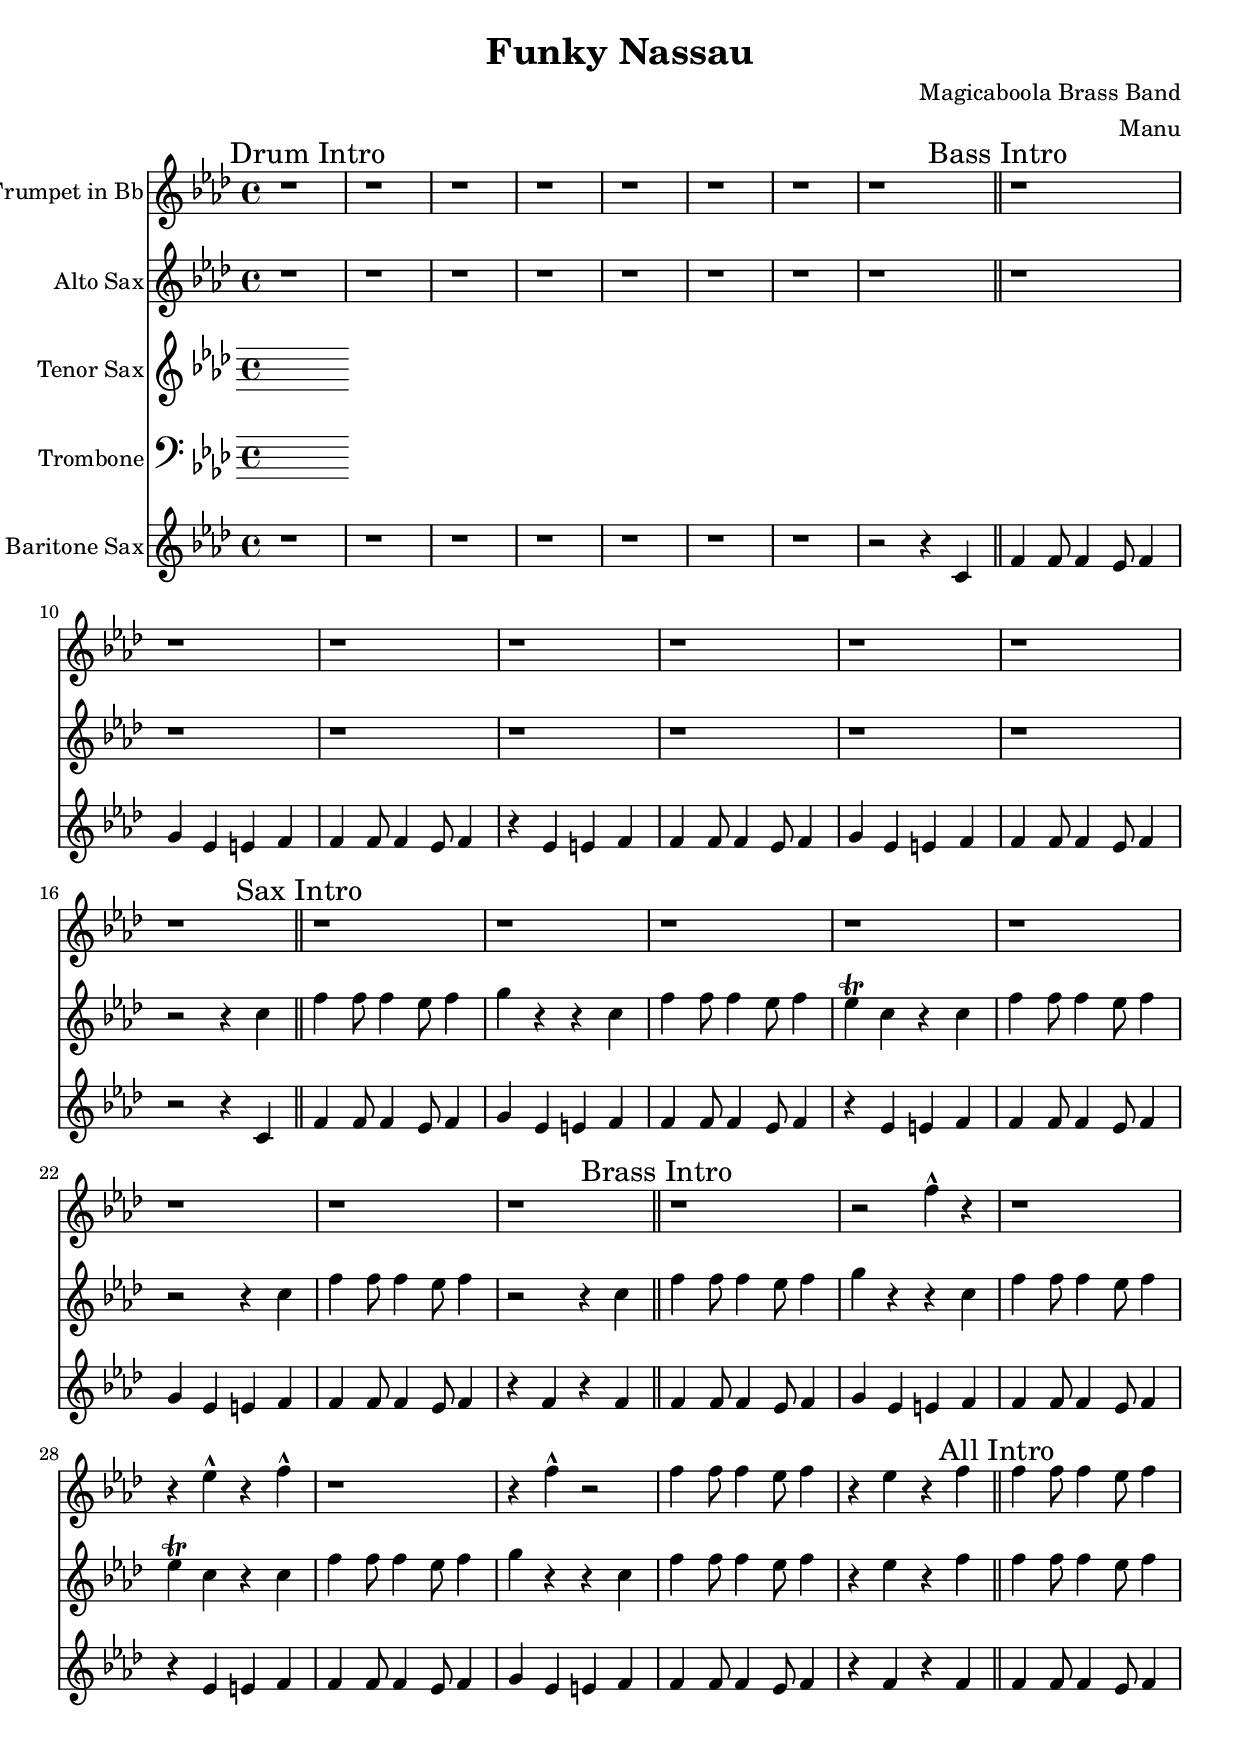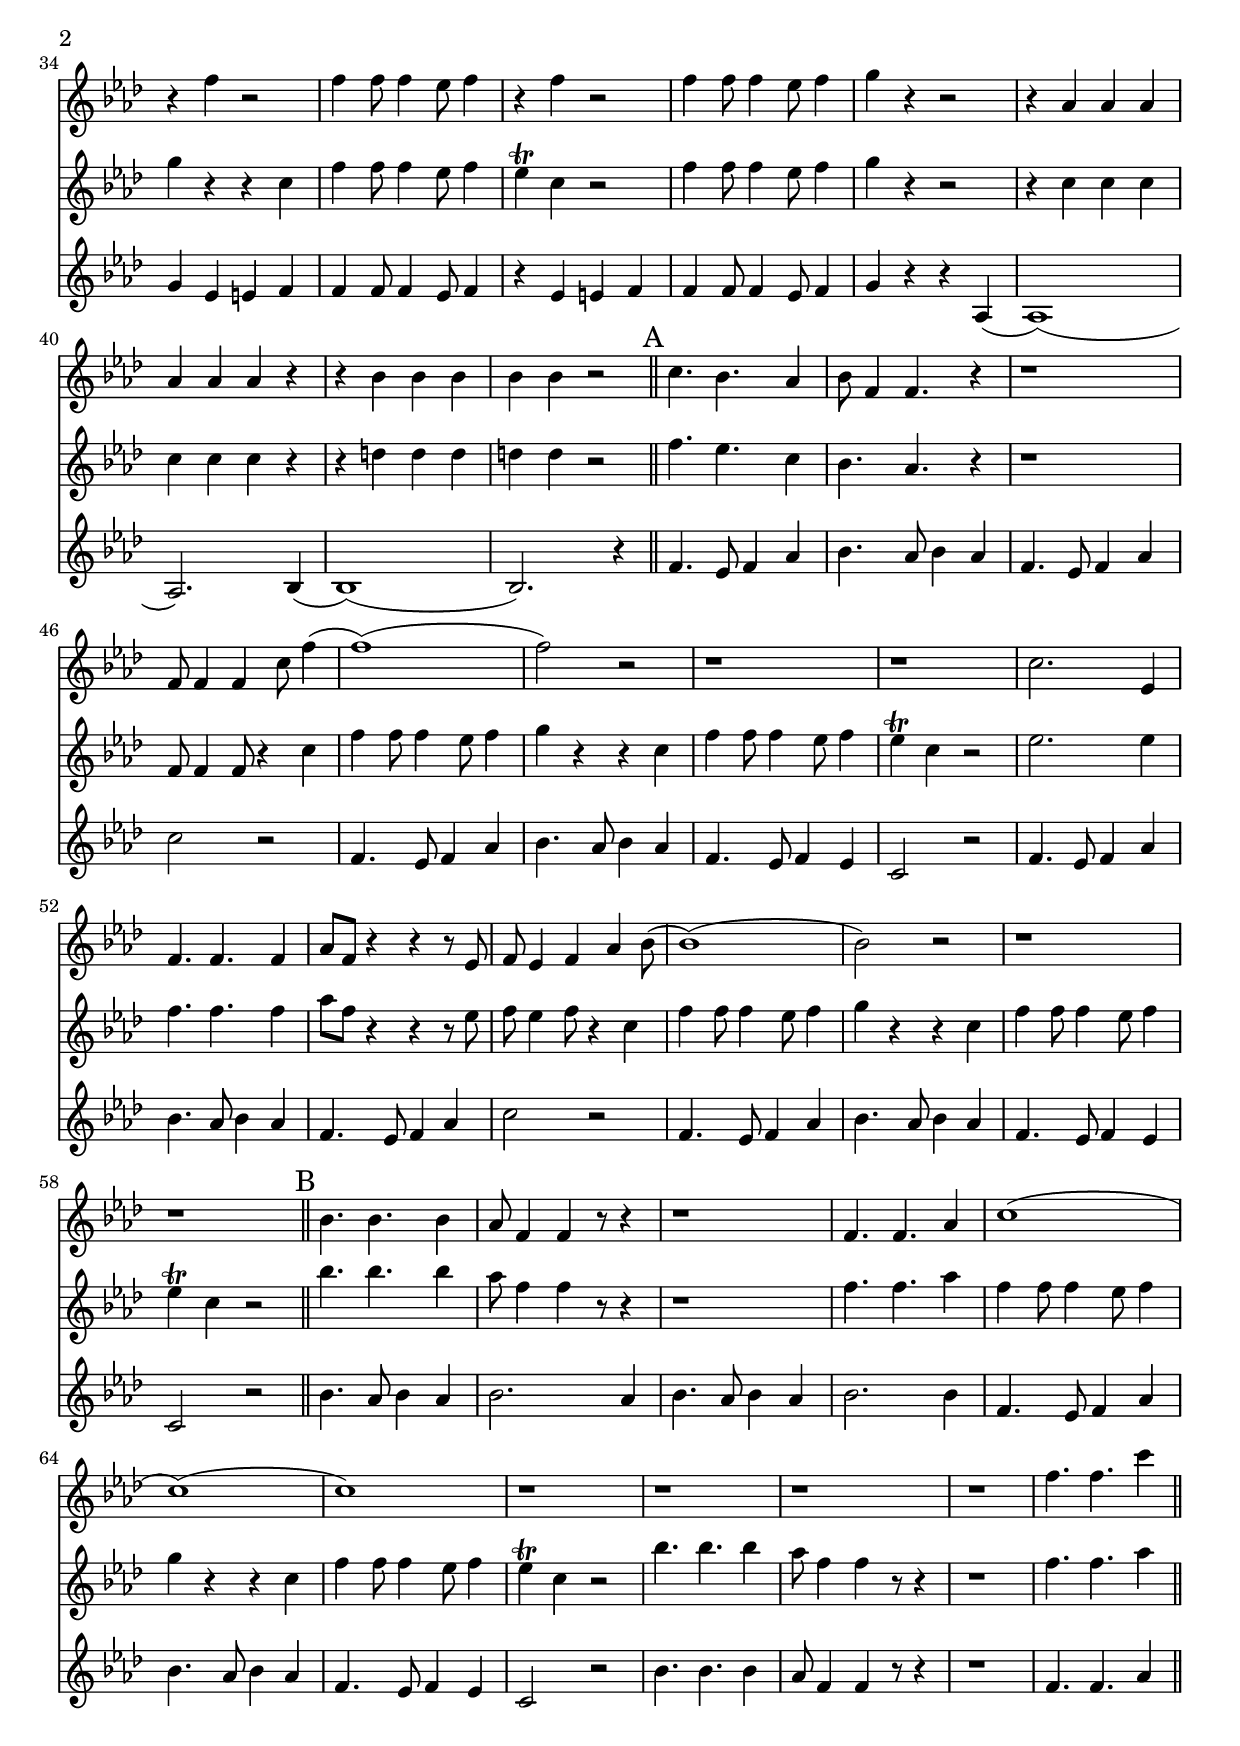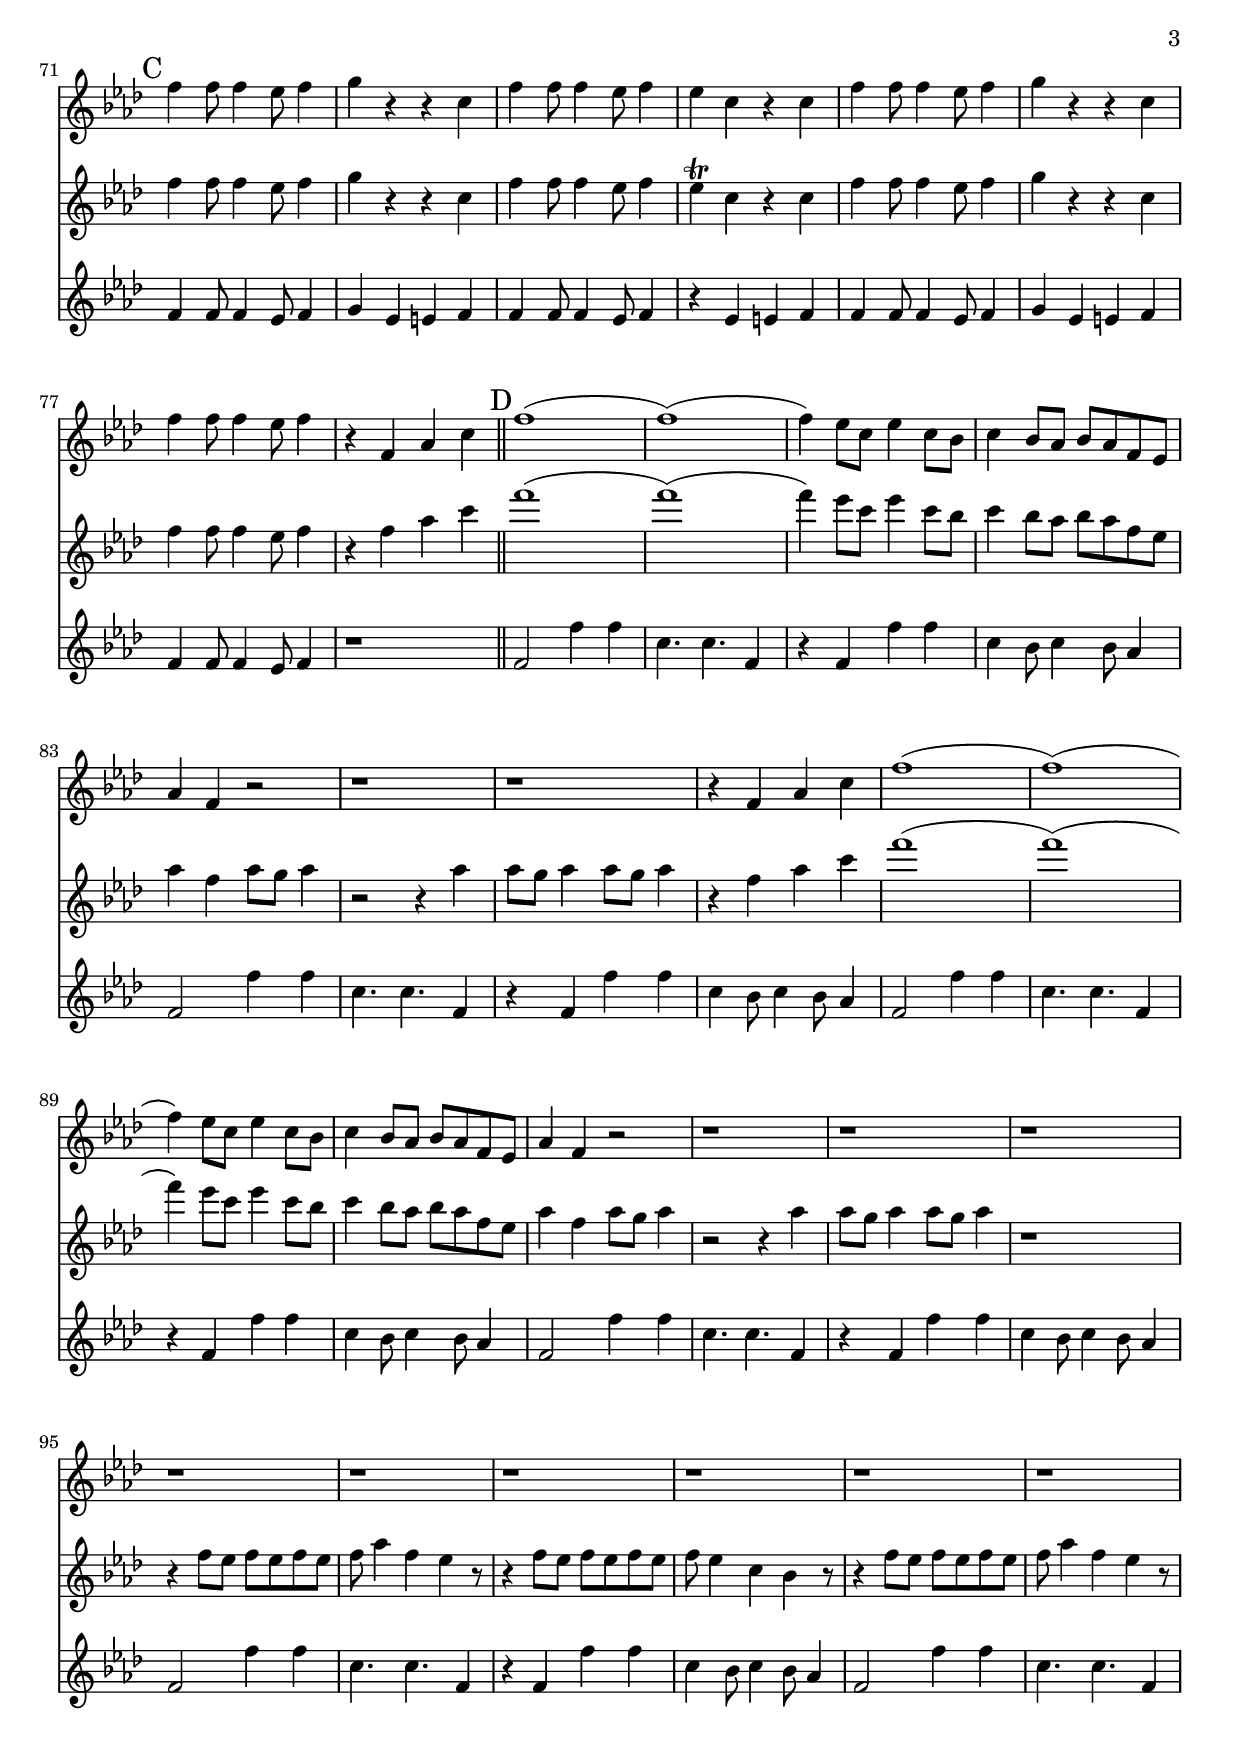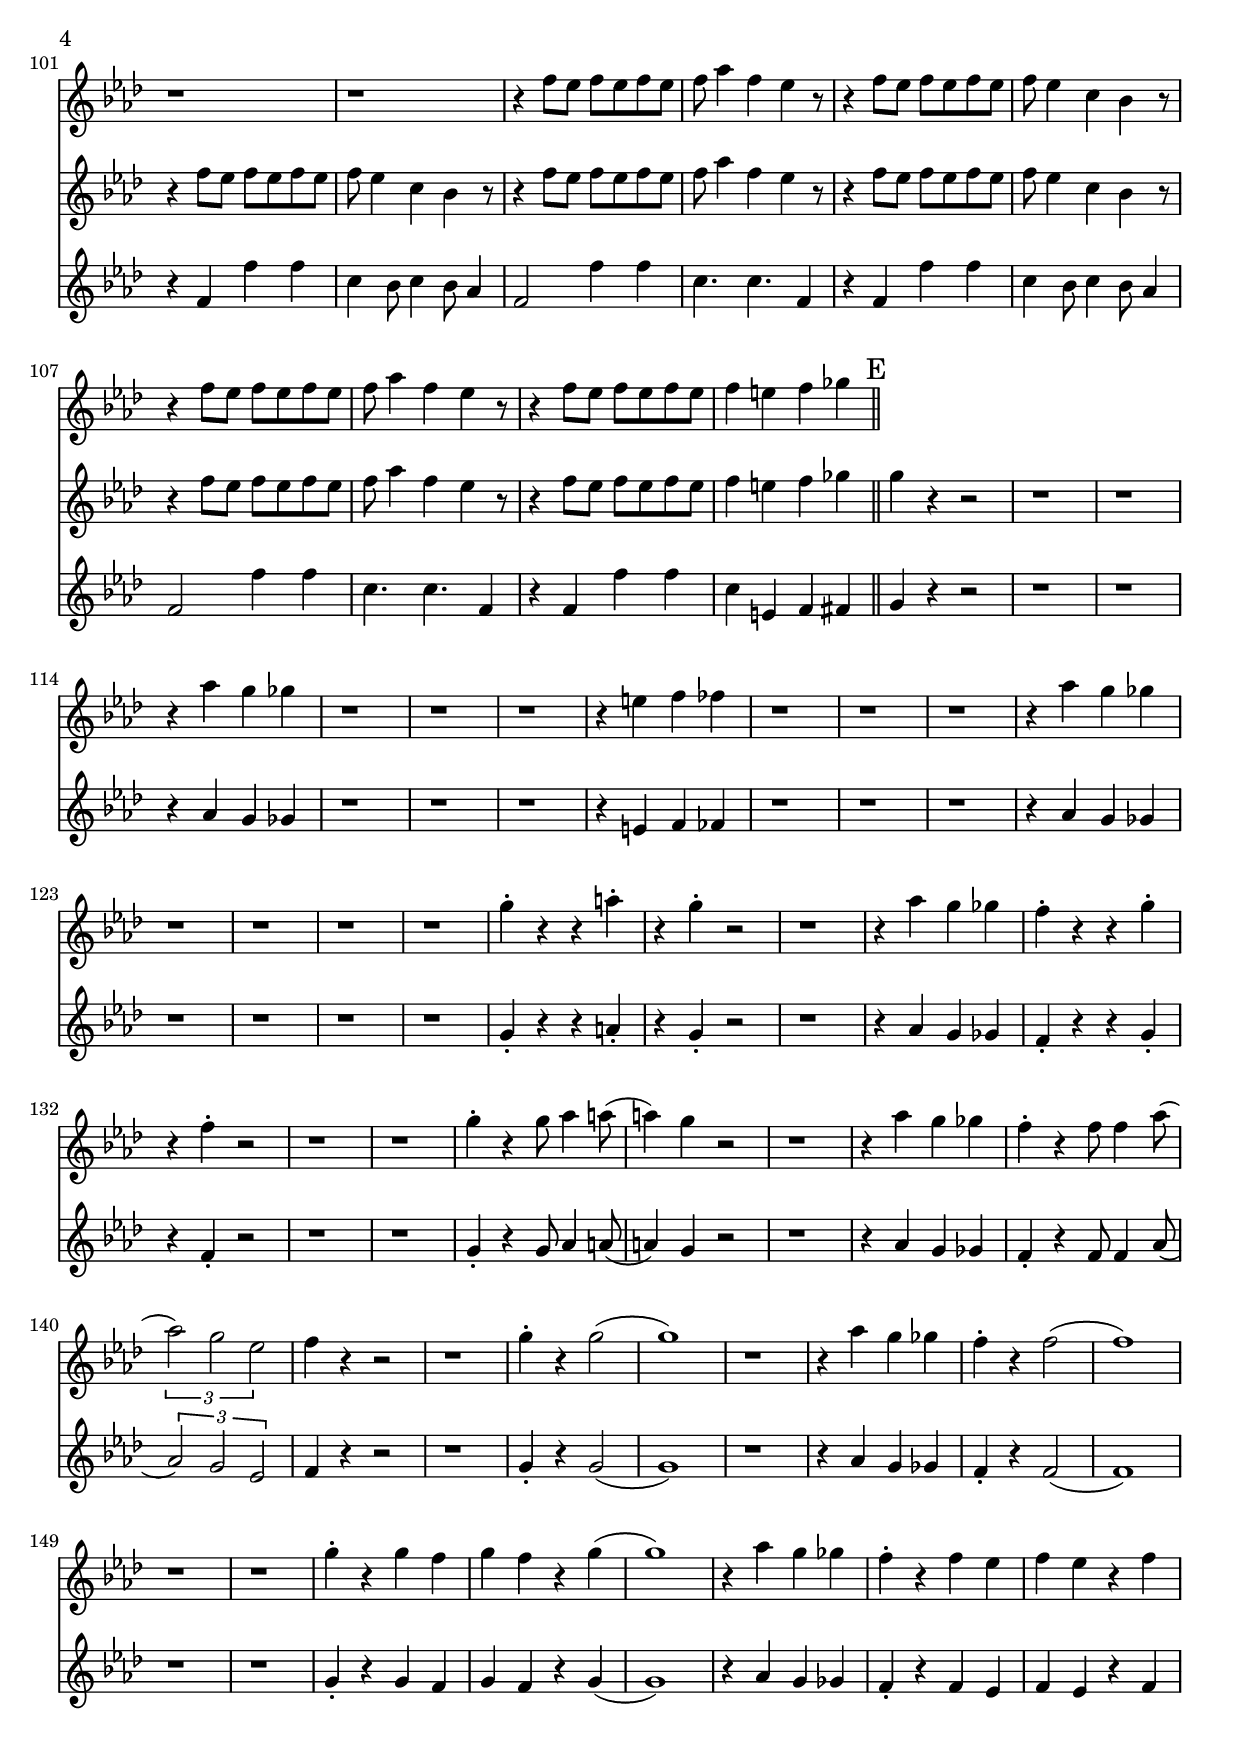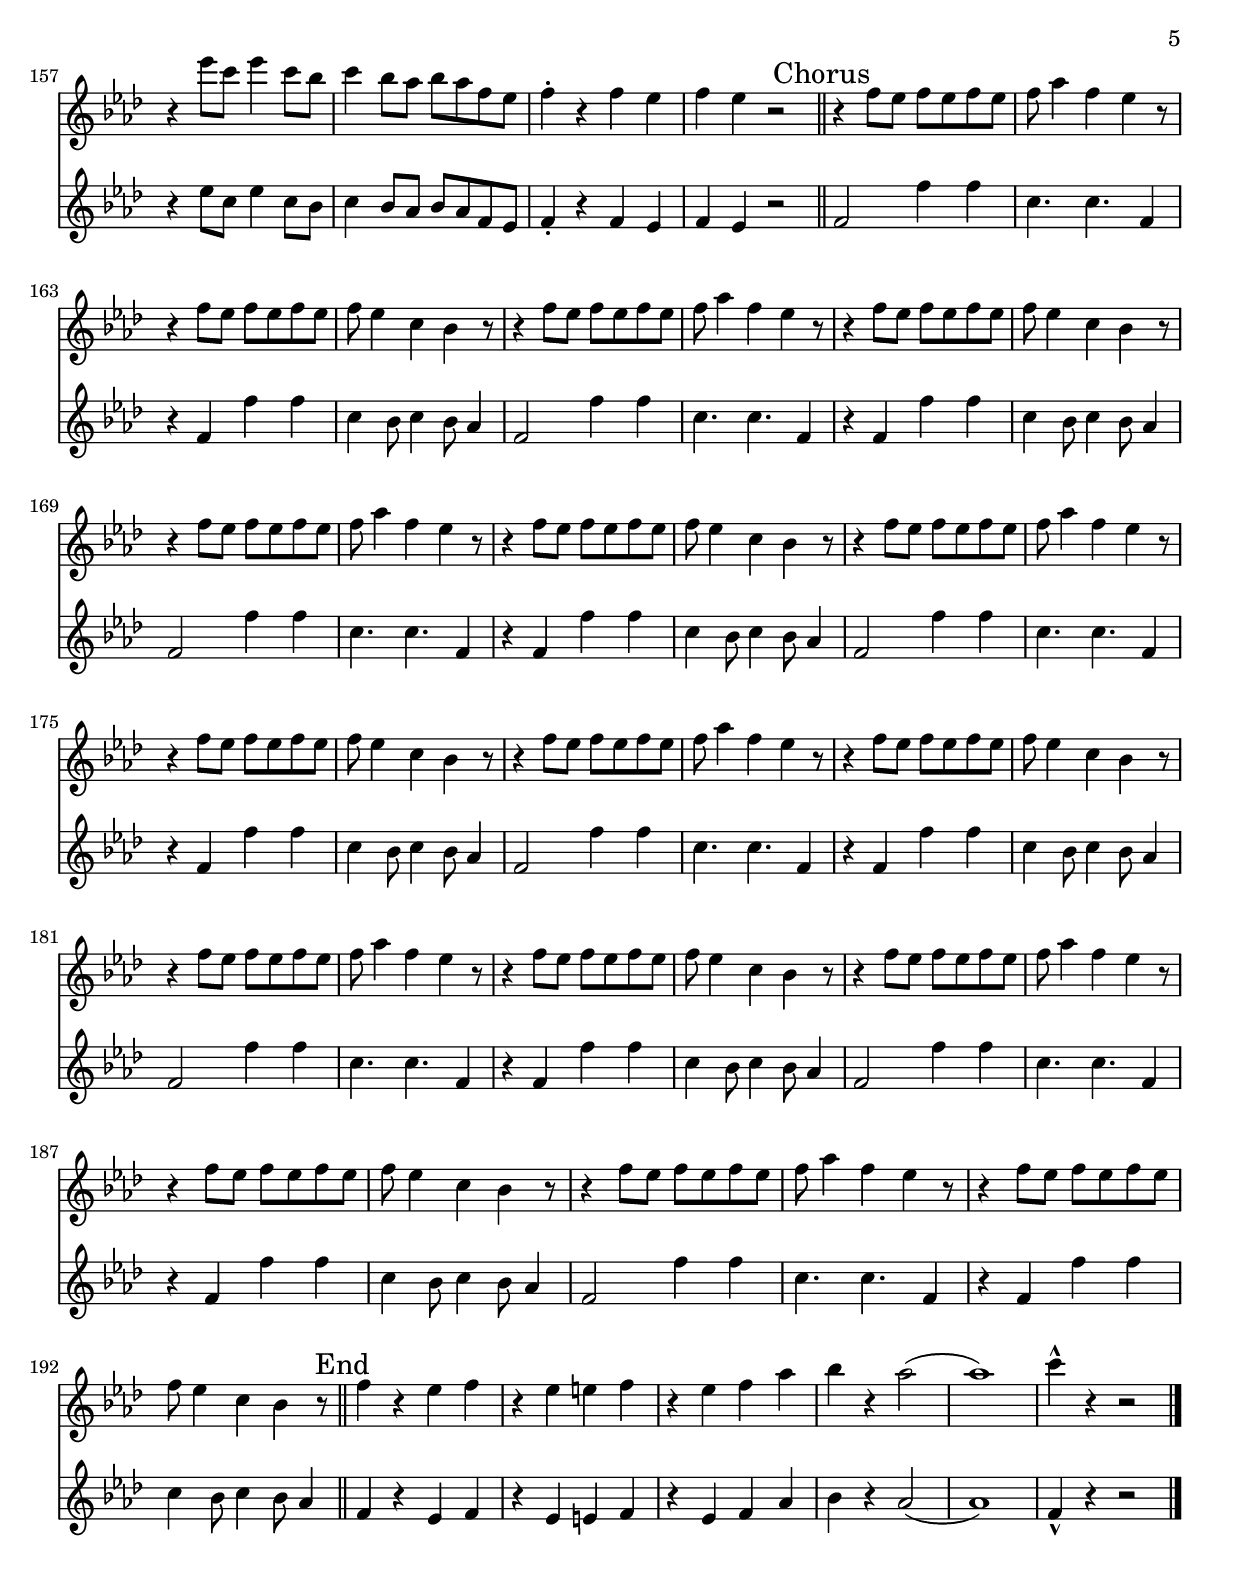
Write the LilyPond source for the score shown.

\version "2.18.2"

\header {
  title = "Funky Nassau"
  composer = "Magicaboola Brass Band"
  arranger = "Manu"
}

global = {
  \key f \minor
  \time 4/4
}

trumpetBb = \relative c'' {
  \global
  \transposition bes
  
  % Drum Intro
  r1 | r | r | r |
  r | r | r | r \bar "||"

  % Bass Intro
  r1 | r | r | r |
  r | r | r | r \bar "||"

  % Sax Intro
  r1 | r | r | r |
  r | r | r | r \bar "||"

  % Brass Intro
  r1 | r2 f4-^ r | r1 | r4 ees-^ r f-^ |
  r1 | r4 f4-^ r2 | f4 f8 f4 ees8 f4 | r ees r f \bar "||"
  
  % All Intro
  f4 f8 f4 ees8 f4 | r f r2 | f4 f8 f4 ees8 f4 | r f r2 |
  f4 f8 f4 ees8 f4 | g r4 r2 | r4 aes, aes aes | aes aes aes r |
  r4 bes bes bes | bes bes r2 \bar "||"
  
  % A
  c4. bes aes4 | bes8 f4 f4. r4 | r1 | f8 f4 f4 c'8 f4
  (| f1) (| f2) r2 | r1 | r |
  c2. ees,4 | f4. f f4 | aes8 f r4 r4 r8 ees | f ees4 f4 aes bes8
  (| bes1) (| bes2) r2 | r1 | r \bar "||"
  
  % B
  bes4. bes bes4 | aes8 f4 f4 r8 r4 | r1 | f4. f aes4 |
  c1 (| c) (| c) | r |
  | r | r | r | f4. f c'4 \bar "||"
  
  % C
  f, f8 f4 ees8 f4 | g r r c, | f f8 f4 ees8 f4 | ees c r c |
  f f8 f4 ees8 f4 | g r r c, | f f8 f4 ees8 f4 | r4 f, aes c \bar "||"
  
  % D
  f1 (| f) (| f4) ees8 c ees4 c8 bes | c4 bes8 aes bes aes f ees |
  aes4 f r2 | r1 | r | r4 f aes c |
  f1 (| f) (| f4) ees8 c ees4 c8 bes | c4 bes8 aes bes aes f ees |
  aes4 f r2 | r1 | r | r |
  r | r | r | r |
  r | r | r | r |
  r4 f'8 ees f ees f ees | f aes4 f ees r8 | r4 f8 ees f ees f ees | f ees4 c bes r8 |
  r4 f'8 ees f ees f ees | f aes4 f ees r8 | r4 f8 ees f ees f ees | f4 e f ges \bar "||"
  

}

altoSaxSoloOne = { r4 f8 ees f ees f ees | f aes4 f ees r8 | r4 f8 ees f ees f ees | f ees4 c bes r8 | }
altoSaxSoloSuite = { r4 f'8 ees f ees f ees | f aes4 f ees r8 | r4 f8 ees f ees f ees | f ees4 c bes r8 | }

altoSax = \relative c'' {
  \global
  \transposition es
  
  % Drum Intro
  r1 | r | r | r |
  r | r | r | r \bar "||"

  % Bass Intro
  r | r | r | r |
  r | r | r | r2 r4 c \bar "||"

  % Sax Intro
  f4 f8 f4 ees8 f4 | g r r c, | f4 f8 f4 ees8 f4 | ees\trill c r c |
  f4 f8 f4 ees8 f4 | r2 r4 c | f4 f8 f4 ees8 f4 | r2 r4 c \bar "||"
  
  % Brass Intro
  f4 f8 f4 ees8 f4 | g r r c, | f4 f8 f4 ees8 f4 | ees\trill c r c |
  f4 f8 f4 ees8 f4 | g r r c, | f4 f8 f4 ees8 f4 | r ees r f \bar "||"
  
  % All Intro
  f4 f8 f4 ees8 f4 | g r r c, | f4 f8 f4 ees8 f4 | ees\trill c r2 |
  f4 f8 f4 ees8 f4 | g r r2 | r4 c, c c | c c c r |
  r d d d | d d r2 \bar "||"
  
  % A
  f4. ees c4 | bes4. aes r4 | r1 | f8 f4 f8 r4 c' |
  f4 f8 f4 ees8 f4 | g r r c, | f4 f8 f4 ees8 f4 | ees\trill c r2 |
  ees2. ees4 | f4. f f4 | aes8 f r4 r4 r8 ees | f8 ees4 f8 r4 c |
  f4 f8 f4 ees8 f4 | g r r c, | f4 f8 f4 ees8 f4 | ees\trill c r2 |
  
  % B
  bes'4. bes bes4 | aes8 f4 f4 r8 r4 | r1 | f4. f aes4 |
  f4 f8 f4 ees8 f4 | g r r c, | f4 f8 f4 ees8 f4 | ees\trill c r2 |
  bes'4. bes bes4 | aes8 f4 f4 r8 r4 | r1 | f4. f aes4 |
  
  % C
  f4 f8 f4 ees8 f4 | g r r c, | f4 f8 f4 ees8 f4 | ees\trill c r c |
  f4 f8 f4 ees8 f4 | g r r c, | f4 f8 f4 ees8 f4 | r4 f aes c |
  
  % D
  f1 (|f) (|f4) ees8 c ees4 c8 bes | c4 bes8 aes bes aes f ees |
  aes4 f aes8 g aes4 | r2 r4 aes | aes8 g aes4 aes8 g aes4 | r4 f aes c |
  f1 (|f) (|f4) ees8 c ees4 c8 bes | c4 bes8 aes bes aes f ees |
  aes4 f aes8 g aes4 | r2 r4 aes | aes8 g aes4 aes8 g aes4 | r1 |
  r4 f8 ees f ees f ees | f aes4 f ees r8 | r4 f8 ees f ees f ees | f ees4 c bes r8 |
  r4 f'8 ees f ees f ees | f aes4 f ees r8 | r4 f8 ees f ees f ees | f ees4 c bes r8 |
  r4 f'8 ees f ees f ees | f aes4 f ees r8 | r4 f8 ees f ees f ees | f ees4 c bes r8 |
  r4 f'8 ees f ees f ees | f aes4 f ees r8 | r4 f8 ees f ees f ees | f4 e f ges |
  
  % E
  g r r2 | r1 | r | r4 aes g ges |
  r1 | r | r | r4 e f fes |
  r1 | r |  r | r4 aes g ges |
  r1 | r1 | r1 | r1 |
  g4-. r r a-. | r g4-. r2 | r1 | r4 aes g ges |
  f4-. r r g-. | r f4-. r2 | r1 | r |
  g4-. r g8 aes4 a8 (|a4) g r2 | r1 | r4 aes g ges |
  f4-. r f8 f4 aes8 (| \times 2/3 { aes2) g ees} | f4 r r2 | r1 |
  g4-. r g2 (|g1) | r1 | r4 aes g ges |
  f4-. r f2 (|f1) | r1 | r |
  g4-. r g f | g f r g (| g1) | r4 aes g ges |
  f4-. r f ees | f ees r f | r ees'8 c ees4  c8 bes | c4 bes8 aes bes aes f ees |
  f4-. r f ees | f ees r2 \bar "||"
  
  % Chorus
  \altoSaxSoloOne \altoSaxSoloSuite \altoSaxSoloSuite \altoSaxSoloSuite
  \altoSaxSoloSuite \altoSaxSoloSuite \altoSaxSoloSuite \altoSaxSoloSuite
  
  % End
  f'4 r ees f | r ees e f | r ees f aes | bes4 r aes2 (| aes1) | c4-^ r r2 \bar "|."
}

tenorSax = \relative c'' {
  \global
  \transposition bes,
  % Music follows here.

}

trombone = \relative c {
  \global
  % Music follows here.

}

baritonSaxPartD = {f2 f'4 f4 | c4. c f,4 | r f4 f' f | c bes8 c4 bes8 aes4 |}
baritonSaxSolo = \baritonSaxPartD

baritoneSax = \relative c'' {
  \global
  \transposition es,
  % Drum Intro
  \mark "Drum Intro"
  r1 | r | r | r | r | r | r | r2 r4 c, \bar "||"

  % Bass Intro
  \mark "Bass Intro"
  f4 f8 f4 ees8 f4 | g ees e f | f4 f8 f4 ees8 f4 | r ees e f |
  f4 f8 f4 ees8 f4 | g ees e f | f4 f8 f4 ees8 f4 | r2 r4 c \bar "||"

  % Sax Intro
  \mark "Sax Intro"
  f4 f8 f4 ees8 f4 | g ees e f | f4 f8 f4 ees8 f4 | r ees e f |
  f4 f8 f4 ees8 f4 | g ees e f | f4 f8 f4 ees8 f4 | r f r f \bar "||"

  % Brass Intro
  \mark "Brass Intro"
  f4 f8 f4 ees8 f4 | g ees e f | f4 f8 f4 ees8 f4 | r ees e f |
  f4 f8 f4 ees8 f4 | g ees e f | f4 f8 f4 ees8 f4 | r f r f \bar "||"

  % All Intro
  \mark "All Intro"
  f4 f8 f4 ees8 f4 | g ees e f | f4 f8 f4 ees8 f4 | r ees e f |
  f4 f8 f4 ees8 f4 | g r r aes,( | aes1) (| aes2.) bes4 ( | bes1) (| bes2.) r4 \bar "||"

  % A
  \mark "A"
  f'4. ees8 f4 aes | bes4. aes8 bes4 aes | f4. ees8 f4 aes | c2 r2 |
  f,4. ees8 f4 aes | bes4. aes8 bes4 aes | f4. ees8 f4 ees | c2 r2 |

  f4. ees8 f4 aes | bes4. aes8 bes4 aes | f4. ees8 f4 aes | c2 r2 |
  f,4. ees8 f4 aes | bes4. aes8 bes4 aes | f4. ees8 f4 ees | c2 r2 \bar "||"

  % B
  \mark "B"
  bes'4. aes8 bes4 aes4 | bes2. aes4 | bes4. aes8 bes4 aes4 | bes2. bes4 |
  f4. ees8 f4 aes | bes4. aes8 bes4 aes | f4. ees8 f4 ees | c2 r2 |

  bes'4. bes bes4 | aes8 f4 f r8 r4 | r1 | f4. f4. aes4 \bar "||"

  % C
  \mark "C"
  f4 f8 f4 ees8 f4 | g ees e f | f4 f8 f4 ees8 f4 | r ees e f |
  f4 f8 f4 ees8 f4 | g ees e f | f4 f8 f4 ees8 f4 | r1  \bar "||"

  % D
  \mark "D"
  \baritonSaxPartD \baritonSaxPartD \baritonSaxPartD \baritonSaxPartD
  \baritonSaxPartD \baritonSaxPartD \baritonSaxPartD
   f2 f'4 f4 | c4. c f,4 | r f4 f' f | c e, f fis \bar "||"

  % E
  \mark "E"
  g r r2 | r1 | r | r4 aes g ges |
  r1 | r | r | r4 e f fes |
  r1 | r |  r | r4 aes g ges |
  r1 | r1 | r1 | r1 |
  g4-. r r a-. | r g4-. r2 | r1 | r4 aes g ges |
  f4-. r r g-. | r f4-. r2 | r1 | r |
  g4-. r g8 aes4 a8 (|a4) g r2 | r1 | r4 aes g ges |
  f4-. r f8 f4 aes8 (| \times 2/3 { aes2) g ees} | f4 r r2 | r1 |
  g4-. r g2 (|g1) | r1 | r4 aes g ges |
  f4-. r f2 (|f1) | r1 | r |
  g4-. r g f | g f r g (| g1) | r4 aes g ges |
  f4-. r f ees | f ees r f | r ees'8 c ees4  c8 bes | c4 bes8 aes bes aes f ees |
  f4-. r f ees | f ees r2 \bar "||"

  % Chorus
  \mark "Chorus"
  \baritonSaxSolo \baritonSaxSolo \baritonSaxSolo \baritonSaxSolo
  \baritonSaxSolo \baritonSaxSolo \baritonSaxSolo \baritonSaxSolo \bar "||"

  % End
  \mark "End"
  f4 r ees f | r ees e f | r ees f aes | bes4 r aes2 (| aes1) | f4-^ r r2 \bar "|."

}

trumpetBbPart = \new Staff \with {
  instrumentName = "Trumpet in Bb"
  midiInstrument = "trumpet"
} \trumpetBb

altoSaxPart = \new Staff \with {
  instrumentName = "Alto Sax"
  midiInstrument = "alto sax"
} \altoSax

tenorSaxPart = \new Staff \with {
  instrumentName = "Tenor Sax"
  midiInstrument = "tenor sax"
} \tenorSax

trombonePart = \new Staff \with {
  instrumentName = "Trombone"
  midiInstrument = "trombone"
} { \clef bass \trombone }

baritoneSaxPart = \new Staff \with {
  instrumentName = "Baritone Sax"
  midiInstrument = "baritone sax"
} \baritoneSax

\score {
  <<
    \trumpetBbPart
    \altoSaxPart
    \tenorSaxPart
    \trombonePart
    \baritoneSaxPart
  >>
  \layout { }
  \midi {
    \context {
      \Score
      tempoWholesPerMinute = #(ly:make-moment 120 4)
    }
  }
}
